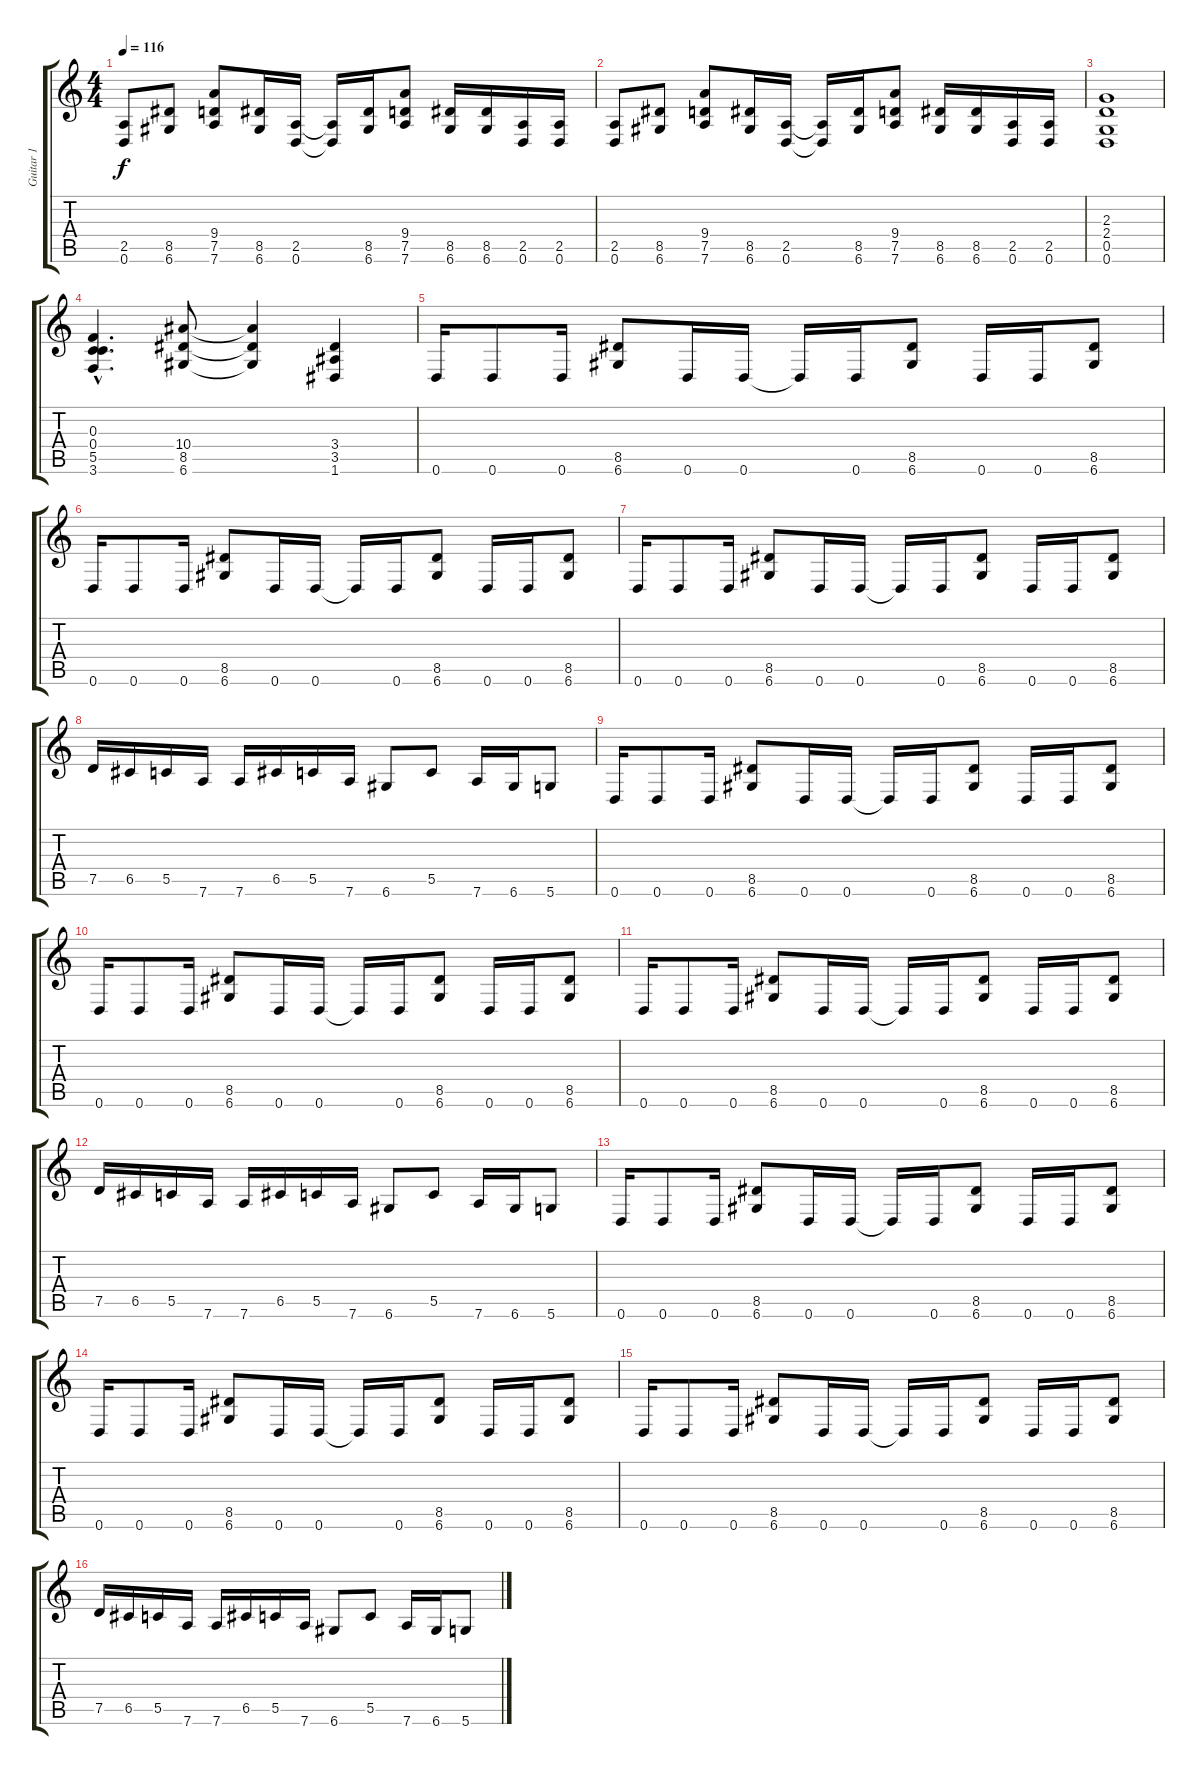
\track ("Guitar 1" "Guitar 1") {instrument distortionguitar}
\staff {score tabs}
\tuning (D4 A3 F3 C3 G2 D2) {hide}
\ts (4 4)
\tempo 116
\clef g2
\ks c
(2.5 0.6).8{dy f} (8.5 6.6).8 (9.4 7.5 7.6).8 (8.5 6.6).16 (2.5 0.6).16 (2.5{t} 0.6{t}).16 (8.5 6.6).16 (9.4 7.5 7.6).8 (8.5 6.6).16 (8.5 6.6).16 (2.5 0.6).16 (2.5 0.6).16 |
(2.5 0.6).8 (8.5 6.6).8 (9.4 7.5 7.6).8 (8.5 6.6).16 (2.5 0.6).16 (2.5{t} 0.6{t}).16 (8.5 6.6).16 (9.4 7.5 7.6).8 (8.5 6.6).16 (8.5 6.6).16 (2.5 0.6).16 (2.5 0.6).16 |
(2.3 2.4 0.5 0.6).1 |
(0.3{hac} 0.4{hac} 5.5{hac} 3.6{hac}).4{d} (10.4 8.5 6.6).8 (10.4{t} 8.5{t} 6.6{t}).4 (3.4 3.5 1.6).4 |
0.6.16 0.6.8 0.6.16 (8.5 6.6).8 0.6.16 0.6.16 0.6{t}.16 0.6.16 (8.5 6.6).8 0.6.16 0.6.16 (8.5 6.6).8 |
0.6.16 0.6.8 0.6.16 (8.5 6.6).8 0.6.16 0.6.16 0.6{t}.16 0.6.16 (8.5 6.6).8 0.6.16 0.6.16 (8.5 6.6).8 |
0.6.16 0.6.8 0.6.16 (8.5 6.6).8 0.6.16 0.6.16 0.6{t}.16 0.6.16 (8.5 6.6).8 0.6.16 0.6.16 (8.5 6.6).8 |
7.5.16 6.5.16 5.5.16 7.6.16 7.6.16 6.5.16 5.5.16 7.6.16 6.6.8 5.5.8 7.6.16 6.6.16 5.6.8 |
0.6.16 0.6.8 0.6.16 (8.5 6.6).8 0.6.16 0.6.16 0.6{t}.16 0.6.16 (8.5 6.6).8 0.6.16 0.6.16 (8.5 6.6).8 |
0.6.16 0.6.8 0.6.16 (8.5 6.6).8 0.6.16 0.6.16 0.6{t}.16 0.6.16 (8.5 6.6).8 0.6.16 0.6.16 (8.5 6.6).8 |
0.6.16 0.6.8 0.6.16 (8.5 6.6).8 0.6.16 0.6.16 0.6{t}.16 0.6.16 (8.5 6.6).8 0.6.16 0.6.16 (8.5 6.6).8 |
7.5.16 6.5.16 5.5.16 7.6.16 7.6.16 6.5.16 5.5.16 7.6.16 6.6.8 5.5.8 7.6.16 6.6.16 5.6.8 |
0.6.16 0.6.8 0.6.16 (8.5 6.6).8 0.6.16 0.6.16 0.6{t}.16 0.6.16 (8.5 6.6).8 0.6.16 0.6.16 (8.5 6.6).8 |
0.6.16 0.6.8 0.6.16 (8.5 6.6).8 0.6.16 0.6.16 0.6{t}.16 0.6.16 (8.5 6.6).8 0.6.16 0.6.16 (8.5 6.6).8 |
0.6.16 0.6.8 0.6.16 (8.5 6.6).8 0.6.16 0.6.16 0.6{t}.16 0.6.16 (8.5 6.6).8 0.6.16 0.6.16 (8.5 6.6).8 |
7.5.16 6.5.16 5.5.16 7.6.16 7.6.16 6.5.16 5.5.16 7.6.16 6.6.8 5.5.8 7.6.16 6.6.16 5.6.8
